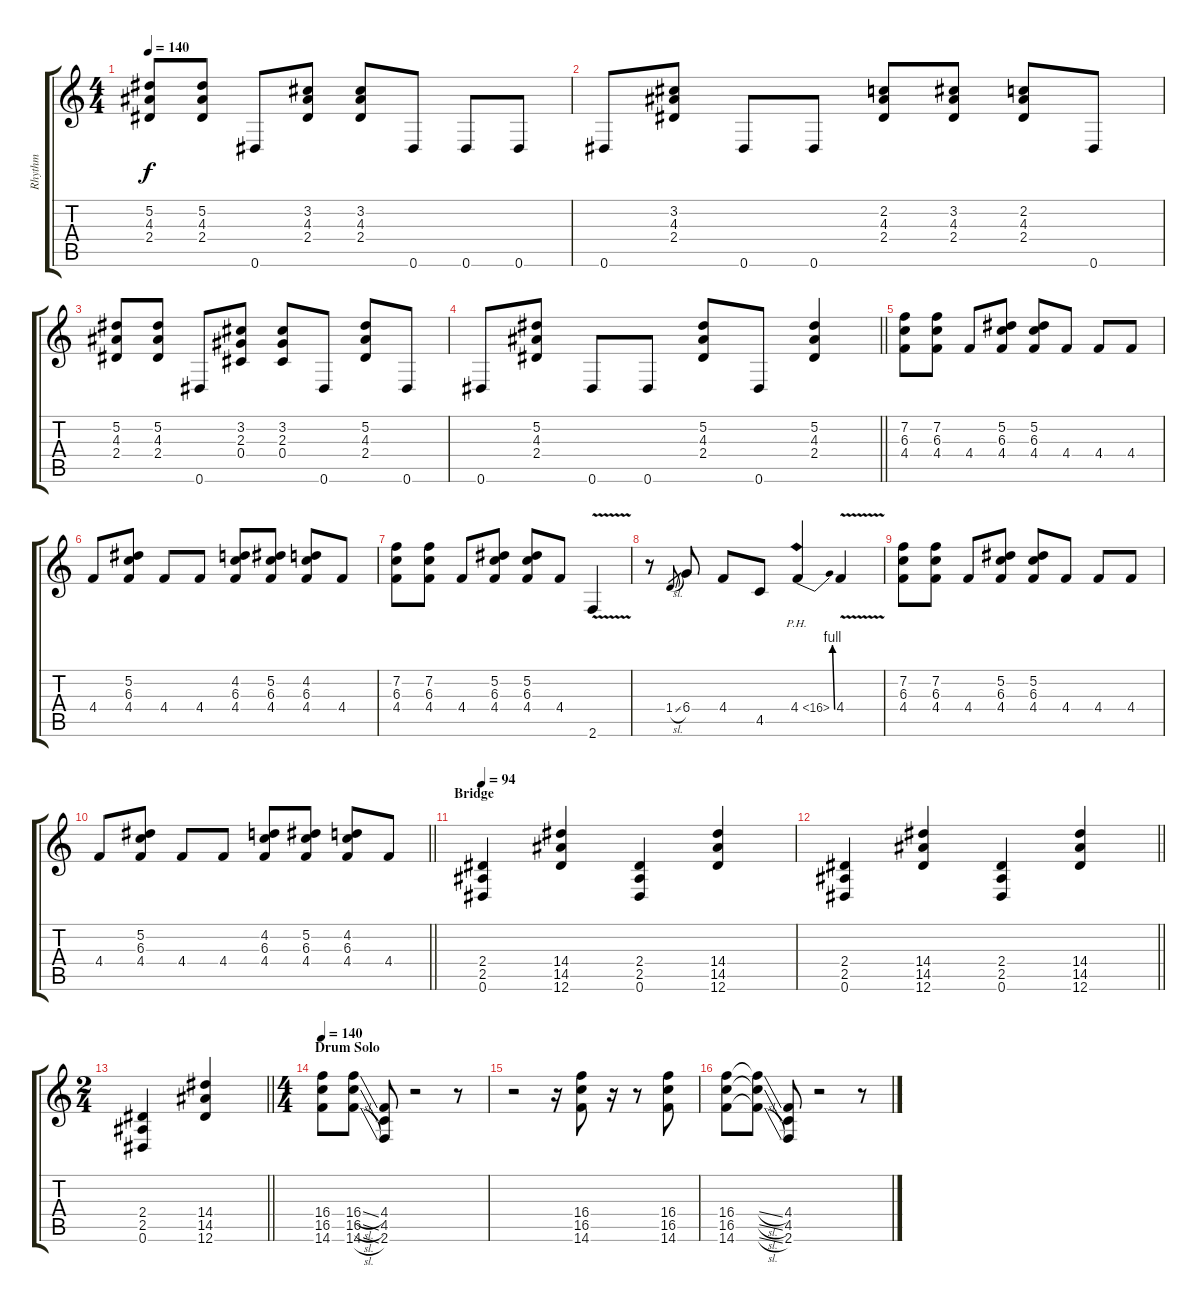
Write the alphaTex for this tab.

\track ("Rhythm" "Rhythm") {instrument distortionguitar}
\staff {score tabs}
\tuning (Eb4 Bb3 Gb3 Db3 Ab2 Eb2) {hide}
\ts (4 4)
\tempo 140
\clef g2
\ks c
(5.2 4.3 2.4).8{dy f} (5.2 4.3 2.4).8 0.6.8 (3.2 4.3 2.4).8 (3.2 4.3 2.4).8 0.6.8 0.6.8 0.6.8 |
0.6.8 (3.2 4.3 2.4).8 0.6.8 0.6.8 (2.2 4.3 2.4).8 (3.2 4.3 2.4).8 (2.2 4.3 2.4).8 0.6.8 |
(5.2 4.3 2.4).8 (5.2 4.3 2.4).8 0.6.8 (3.2 2.3 0.4).8 (3.2 2.3 0.4).8 0.6.8 (5.2 4.3 2.4).8 0.6.8 |
\barLineRight lightlight
0.6.8 (5.2 4.3 2.4).8 0.6.8 0.6.8 (5.2 4.3 2.4).8 0.6.8 (5.2 4.3 2.4).4 |
(7.2 6.3 4.4).8 (7.2 6.3 4.4).8 4.4.8 (5.2 6.3 4.4).8 (5.2 6.3 4.4).8 4.4.8 4.4.8 4.4.8 |
4.4.8 (5.2 6.3 4.4).8 4.4.8 4.4.8 (4.2 6.3 4.4).8 (5.2 6.3 4.4).8 (4.2 6.3 4.4).8 4.4.8 |
(7.2 6.3 4.4).8 (7.2 6.3 4.4).8 4.4.8 (5.2 6.3 4.4).8 (5.2 6.3 4.4).8 4.4.8 2.6{v}.4 |
r.8 1.4{sl}.8{gr} 6.4.8 4.4.8 4.5.8 4.4{be (bend 0 0 60 4) ph 12}.4 4.4{v}.4 |
(7.2 6.3 4.4).8 (7.2 6.3 4.4).8 4.4.8 (5.2 6.3 4.4).8 (5.2 6.3 4.4).8 4.4.8 4.4.8 4.4.8 |
\barLineRight lightlight
4.4.8 (5.2 6.3 4.4).8 4.4.8 4.4.8 (4.2 6.3 4.4).8 (5.2 6.3 4.4).8 (4.2 6.3 4.4).8 4.4.8 |
\section ("" "Bridge")
\tempo 94
(2.4 2.5 0.6).4 (14.4 14.5 12.6).4 (2.4 2.5 0.6).4 (14.4 14.5 12.6).4 |
\barLineRight lightlight
(2.4 2.5 0.6).4 (14.4 14.5 12.6).4 (2.4 2.5 0.6).4 (14.4 14.5 12.6).4 |
\ts (2 4)
\barLineRight lightlight
(2.4 2.5 0.6).4 (14.4 14.5 12.6).4 |
\ts (4 4)
\section ("" "Drum Solo")
\tempo 140
(16.4 16.5 14.6).8 (16.4{sl} 16.5{sl} 14.6{sl}).8 (4.4 4.5 2.6).8 r.2 r.8 |
r.2 r.16 (16.4 16.5 14.6).8 r.16 r.8 (16.4 16.5 14.6).8 |
(16.4 16.5 14.6).8 (16.4{sl t} 16.5{sl t} 14.6{sl t}).8 (4.4 4.5 2.6).8 r.2 r.8
